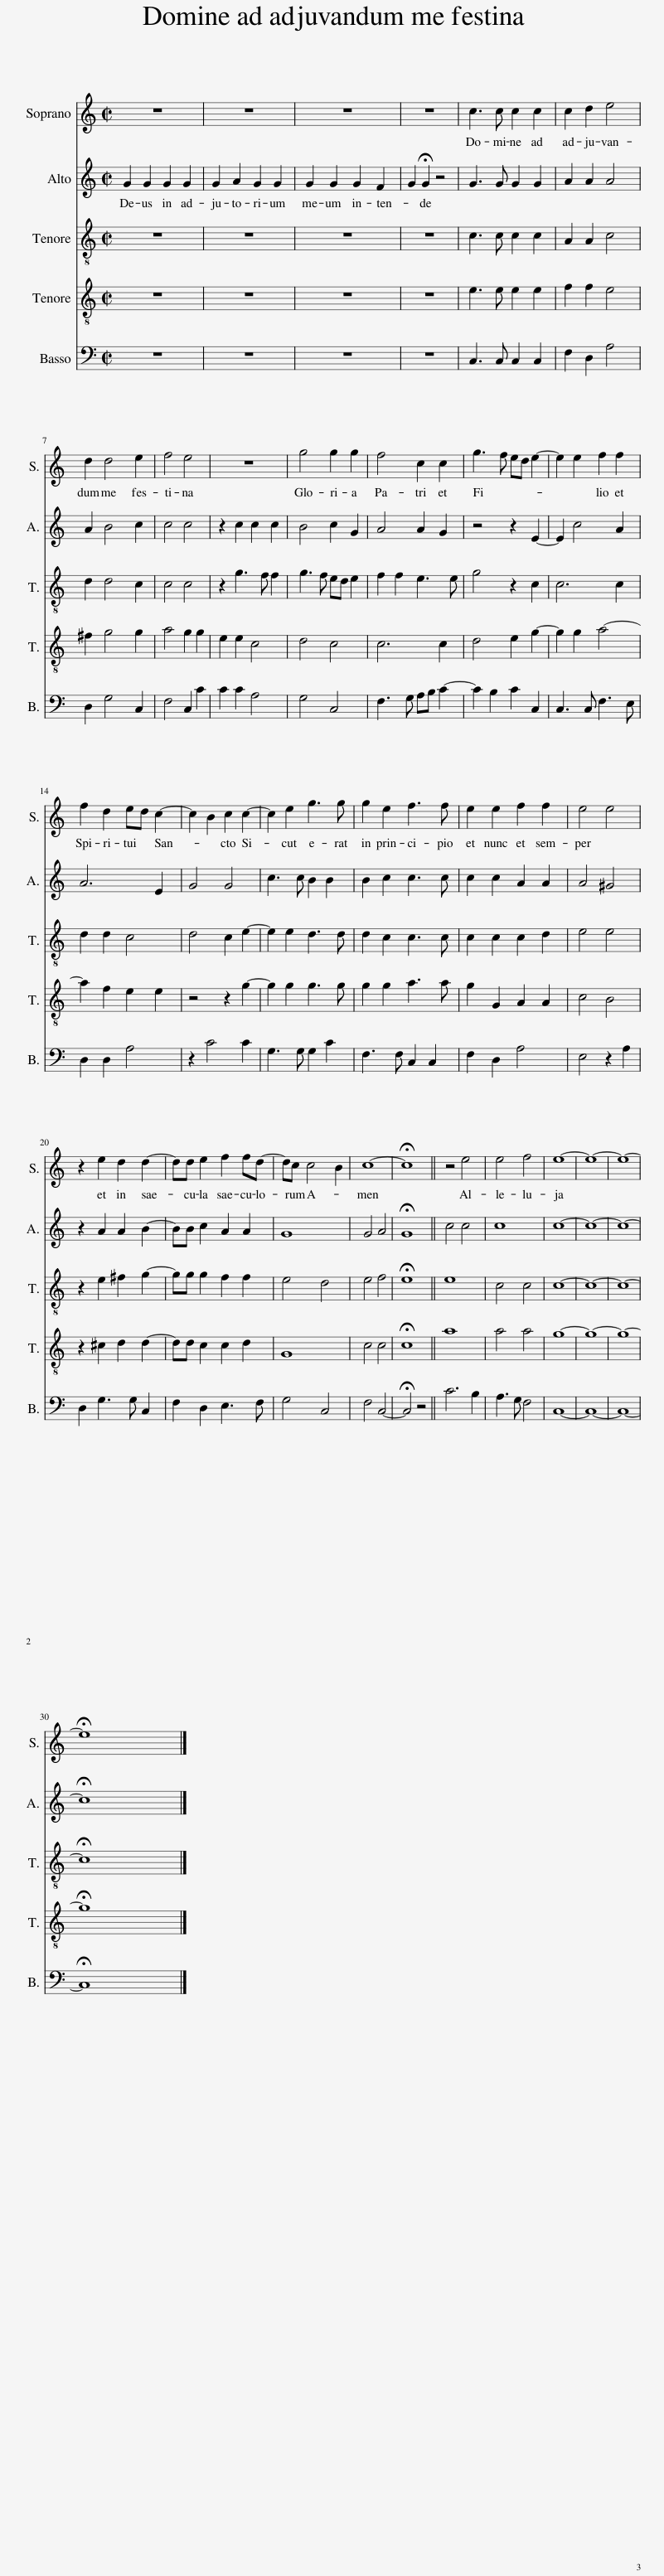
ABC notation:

X:1
%%score 1 2 3 4 5
L:1/8
M:2/2
I:linebreak $
K:C
V:1 treble
V:2 treble
V:3 treble-8
V:4 treble-8
V:5 bass
V:1
 z8 | z8 | z8 | z8 | c3 c c2 c2 | %5
 c2 d2 e4 |$ d2 d4 e2 | f4 e4 | z8 | g4 g2 g2 | %10
 f4 c2 c2 | g3 f ed e2- | e2 e2 f2 f2 |$ f2 d2 ed c2- | c2 B2 c2 c2- | %15
 c2 e2 g3 g | g2 e2 f3 f | e2 e2 f2 f2 | e4 e4 |$ z2 e2 d2 d2- | %20
 dd e2 f2 fd- | dc c4 B2 | c8- | !fermata!c8 || z4 e4 | %25
 e4 f4 | e8- | e8- | e8- |$ !fermata!e8 |] %30
V:2
 G2 G2 G2 G2 | G2 A2 G2 G2 | G2 G2 G2 F2 | G2 !fermata!G2 z4 | G3 G G2 G2 | %5
 A2 A2 A4 |$ A2 B4 c2 | c4 c4 | z2 c2 c2 c2 | B4 c2 G2 | %10
 A4 A2 G2 | z4 z2 E2- | E2 c4 A2 |$ A6 E2 | G4 G4 | %15
 c3 c B2 B2 | B2 c2 c3 c | c2 c2 A2 A2 | A4 ^G4 |$ z2 A2 A2 B2- | %20
 BB c2 A2 A2 | G8 | G4 A4 | !fermata!G8 || c4 c4 | %25
 c8 | c8- | c8- | c8- |$ !fermata!c8 |] %30
V:3
 z8 | z8 | z8 | z8 | c3 c c2 c2 | %5
 A2 A2 c4 |$ d2 d4 c2 | c4 c4 | z2 g3 f f2 | g3 f ed e2 | %10
 f2 f2 e3 e | g4 z2 c2 | c6 c2 |$ d2 d2 c4 | d4 c2 e2- | %15
 e2 e2 d3 d | d2 c2 c3 c | c2 c2 c2 d2 | e4 e4 |$ z2 e2 ^f2 g2- | %20
 gg g2 f2 f2 | e4 d4 | e4 f4 | !fermata!e8 || e8 | %25
 c4 c4 | c8- | c8- | c8- |$ !fermata!c8 |] %30
V:4
 z8 | z8 | z8 | z8 | e3 e e2 e2 | %5
 f2 f2 e4 |$ ^f2 g4 g2 | a4 g2 g2 | e2 e2 c4 | d4 c4 | %10
 c6 c2 | d4 e2 g2- | g2 g2 a4- |$ a2 f2 e2 e2 | z4 z2 g2- | %15
 g2 g2 g3 g | g2 g2 a3 a | g2 G2 A2 A2 | c4 B4 |$ z2 ^c2 d2 d2- | %20
 dd c2 c2 d2 | G8 | c4 c4 | !fermata!c8 || a8 | %25
 a4 a4 | g8- | g8- | g8- |$ !fermata!g8 |] %30
V:5
 z8 | z8 | z8 | z8 | C,3 C, C,2 C,2 | %5
 F,2 D,2 A,4 |$ D,2 G,4 C,2 | F,4 C,2 C2 | C2 C2 A,4 | G,4 C,4 | %10
 F,3 G, A,B, C2- | C2 B,2 C2 C,2 | C,3 C, F,3 E, |$ D,2 D,2 A,4 | z2 C4 C2 | %15
 G,3 G, G,2 C2 | F,3 F, C,2 C,2 | F,2 D,2 A,4 | E,4 z2 A,2 |$ D,2 G,3 G, C,2 | %20
 F,2 D,2 E,3 F, | G,4 C,4 | F,4 C,4- | !fermata!C,4 z4 || C6 B,2 | %25
 A,3 G, F,4 | C,8- | C,8- | C,8- |$ !fermata!C,8 |] %30
